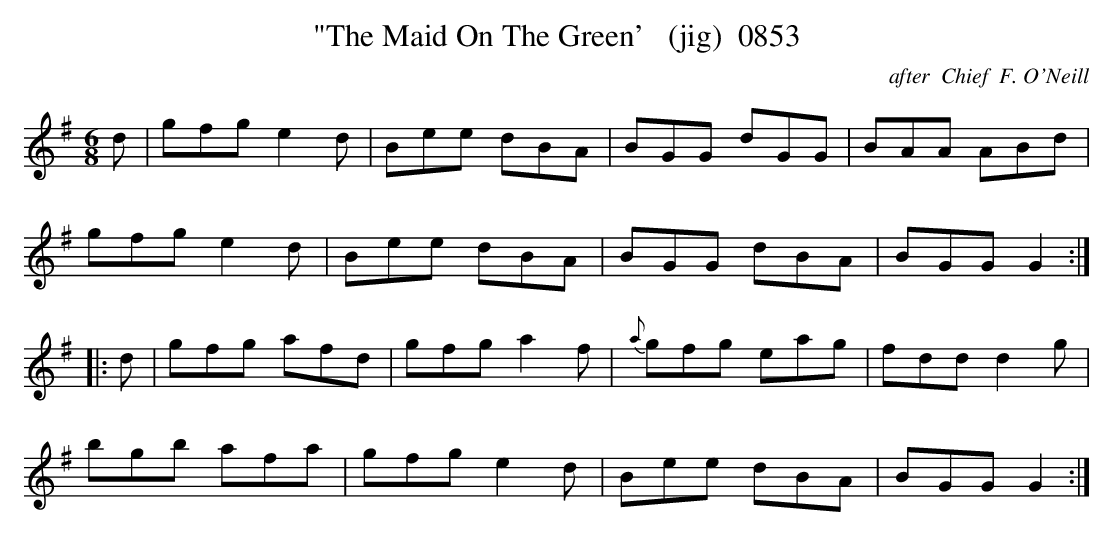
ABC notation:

X:1
T:"The Maid On The Green'   (jig)  0853
C:after  Chief  F. O'Neill
BRENNAN June 2003 (HTTP://WWW.SOSYOURMOM.COM)
M:6/8
L:1/8
K:G
d|gfg e2d|Bee dBA|BGG dGG|BAA ABd|
gfg e2d|Bee dBA|BGG dBA|BGG G2:|
|:d|gfg afd|gfg a2f|{a}gfg eag|fdd d2g|
bgb afa|gfg e2d|Bee dBA|BGG G2:|
